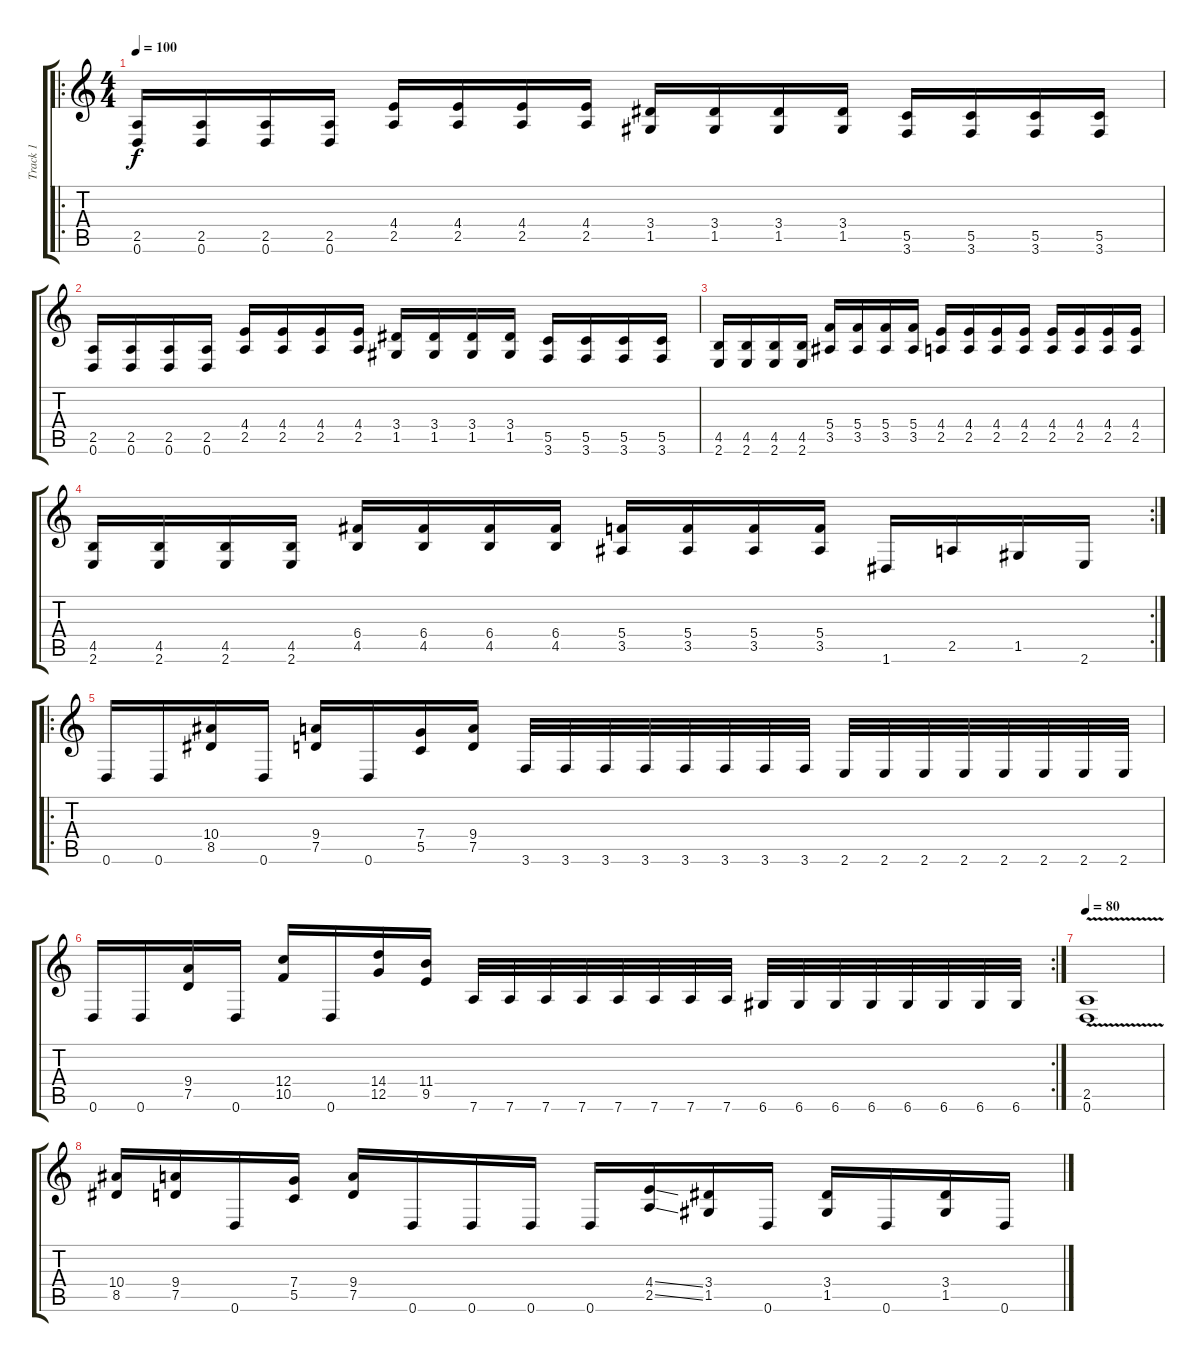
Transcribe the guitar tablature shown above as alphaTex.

\track ("Track 1" "Track 1") {instrument distortionguitar}
\staff {score tabs}
\tuning (D4 A3 F3 C3 G2 D2) {hide}
\ro
\ts (4 4)
\tempo 100
\clef g2
\ks c
(2.5 0.6).16{dy f} (2.5 0.6).16 (2.5 0.6).16 (2.5 0.6).16 (4.4 2.5).16 (4.4 2.5).16 (4.4 2.5).16 (4.4 2.5).16 (3.4 1.5).16 (3.4 1.5).16 (3.4 1.5).16 (3.4 1.5).16 (5.5 3.6).16 (5.5 3.6).16 (5.5 3.6).16 (5.5 3.6).16 |
(2.5 0.6).16 (2.5 0.6).16 (2.5 0.6).16 (2.5 0.6).16 (4.4 2.5).16 (4.4 2.5).16 (4.4 2.5).16 (4.4 2.5).16 (3.4 1.5).16 (3.4 1.5).16 (3.4 1.5).16 (3.4 1.5).16 (5.5 3.6).16 (5.5 3.6).16 (5.5 3.6).16 (5.5 3.6).16 |
(4.5 2.6).16 (4.5 2.6).16 (4.5 2.6).16 (4.5 2.6).16 (5.4 3.5).16 (5.4 3.5).16 (5.4 3.5).16 (5.4 3.5).16 (4.4 2.5).16 (4.4 2.5).16 (4.4 2.5).16 (4.4 2.5).16 (4.4 2.5).16 (4.4 2.5).16 (4.4 2.5).16 (4.4 2.5).16 |
\rc 2
(4.5 2.6).16 (4.5 2.6).16 (4.5 2.6).16 (4.5 2.6).16 (6.4 4.5).16 (6.4 4.5).16 (6.4 4.5).16 (6.4 4.5).16 (5.4 3.5).16 (5.4 3.5).16 (5.4 3.5).16 (5.4 3.5).16 1.6.16 2.5.16 1.5.16 2.6.16 |
\ro
0.6.16 0.6.16 (10.4 8.5).16 0.6.16 (9.4 7.5).16 0.6.16 (7.4 5.5).16 (9.4 7.5).16 3.6.32 3.6.32 3.6.32 3.6.32 3.6.32 3.6.32 3.6.32 3.6.32 2.6.32 2.6.32 2.6.32 2.6.32 2.6.32 2.6.32 2.6.32 2.6.32 |
\rc 2
0.6.16 0.6.16 (9.4 7.5).16 0.6.16 (12.4 10.5).16 0.6.16 (14.4 12.5).16 (11.4 9.5).16 7.6.32 7.6.32 7.6.32 7.6.32 7.6.32 7.6.32 7.6.32 7.6.32 6.6.32 6.6.32 6.6.32 6.6.32 6.6.32 6.6.32 6.6.32 6.6.32 |
\tempo 80
(2.5{v} 0.6).1 |
(10.4 8.5).16 (9.4 7.5).16 0.6.16 (7.4 5.5).16 (9.4 7.5).16 0.6.16 0.6.16 0.6.16 0.6.16 (4.4{ss} 2.5{ss}).16 (3.4 1.5).16 0.6.16 (3.4 1.5).16 0.6.16 (3.4 1.5).16 0.6.16
